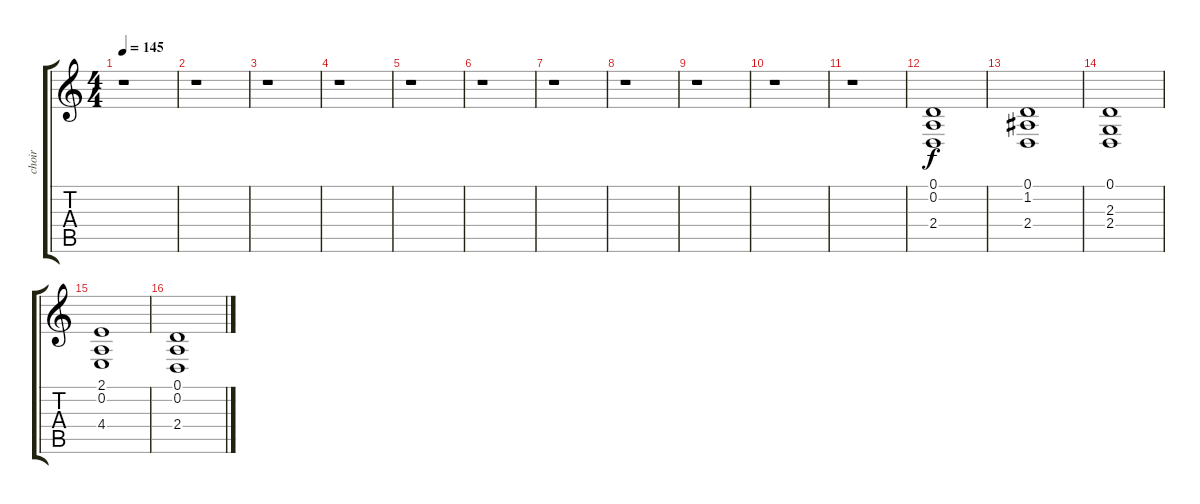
\track ("choir" "choir") {instrument choiraahs}
\staff {score tabs}
\tuning (D4 A3 F3 C3 G2 D2) {hide}
\ts (4 4)
\tempo 145
\clef g2
\ks c
r.1{dy f} |
r.1 |
r.1 |
r.1 |
r.1 |
r.1 |
r.1 |
r.1 |
r.1 |
r.1 |
r.1 |
(0.1 0.2 2.4).1 |
(0.1 1.2 2.4).1 |
(0.1 2.3 2.4).1 |
(2.1 0.2 4.4).1 |
(0.1 0.2 2.4).1
